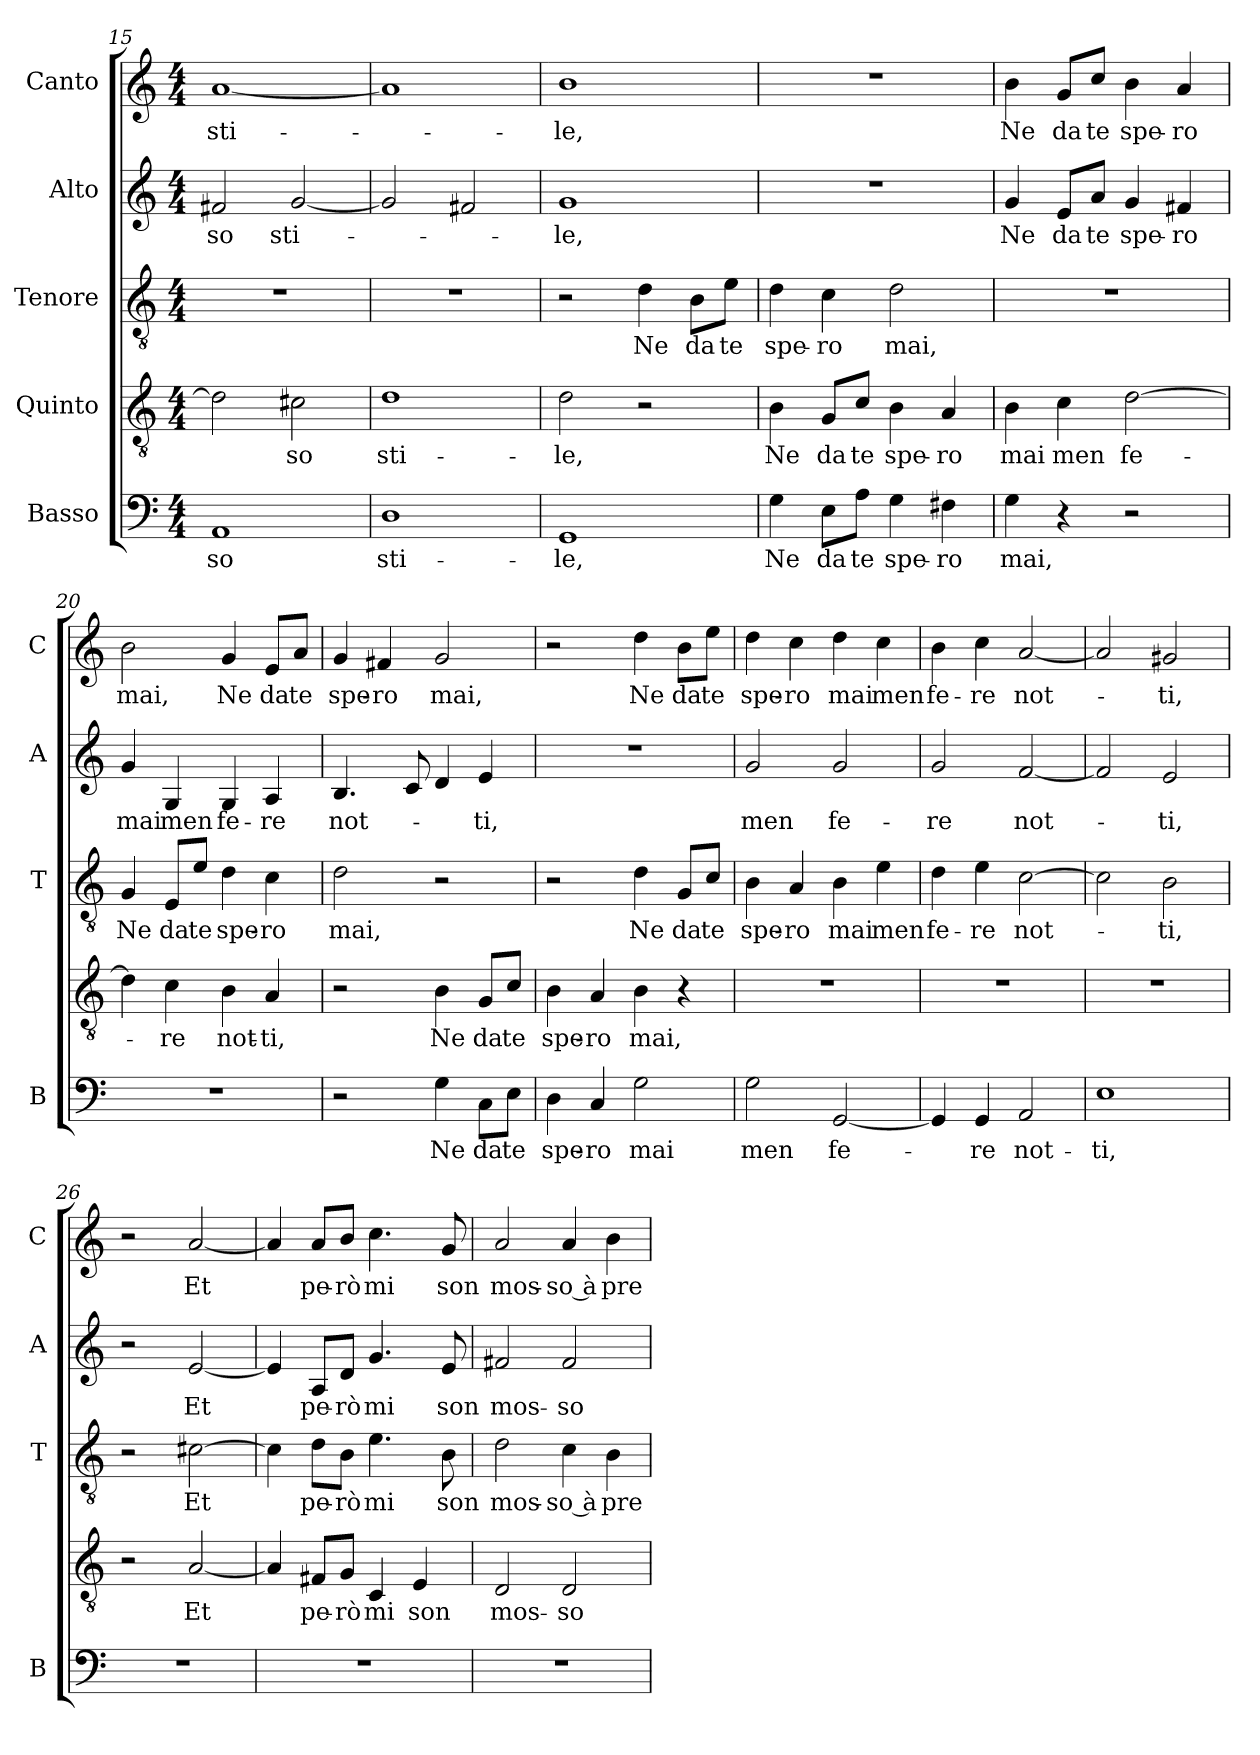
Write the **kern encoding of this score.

**kern	**text	**kern	**text	**kern	**text	**kern	**text	**kern	**text
*part5	*part5	*part4	*part4	*part3	*part3	*part2	*part2	*part1	*part1
*staff5	*staff5	*staff4	*staff4	*staff3	*staff3	*staff2	*staff2	*staff1	*staff1
*I"Basso	*	*I"Quinto	*	*I"Tenore	*	*I"Alto	*	*I"Canto	*
*I'B	*	*	*	*I'T	*	*I'A	*	*I'C	*
*clefF4	*	*clefGv2	*	*clefGv2	*	*clefG2	*	*clefG2	*
*k[]	*	*k[]	*	*k[]	*	*k[]	*	*k[]	*
*C:	*	*C:	*	*C:	*	*C:	*	*C:	*
*M4/4	*	*M4/4	*	*M4/4	*	*M4/4	*	*M4/4	*
=15	=15	=15	=15	=15	=15	=15	=15	=15	=15
!	!LO:LY:b	!	!	!	!	!	!LO:LY:b	!	!LO:LY:b
1AA	-so	2d\]	.	1r	.	2f#X/	-so	[1a	sti-
!	!	!	!LO:LY:b	!	!	!	!LO:LY:b	!	!
.	.	2c#X\	-so	.	.	[2g/	sti-	.	.
=16	=16	=16	=16	=16	=16	=16	=16	=16	=16
!	!LO:LY:b	!	!LO:LY:b	!	!	!	!	!	!
1D	sti-	1d	sti-	1r	.	2g/]	.	1a]	.
.	.	.	.	.	.	2f#X/	.	.	.
=17	=17	=17	=17	=17	=17	=17	=17	=17	=17
!	!LO:LY:b	!	!LO:LY:b	!	!	!	!LO:LY:b	!	!LO:LY:b
1GG	-le,	2d\	-le,	2r	.	1g	-le,	1b	-le,
!	!	!	!	!	!LO:LY:b	!	!	!	!
.	.	2r	.	4d\	Ne	.	.	.	.
!	!	!	!	!	!LO:LY:b	!	!	!	!
.	.	.	.	8B\L	da	.	.	.	.
!	!	!	!	!	!LO:LY:b	!	!	!	!
.	.	.	.	8e\J	te	.	.	.	.
!!LO:LB:g=z
=18	=18	=18	=18	=18	=18	=18	=18	=18	=18
!	!LO:LY:b	!	!LO:LY:b	!	!LO:LY:b	!	!	!	!
4G\	Ne	4B\	Ne	4d\	spe-	1r	.	1r	.
!	!LO:LY:b	!	!LO:LY:b	!	!LO:LY:b	!	!	!	!
8E\L	da	8G/L	da	4c\	-ro	.	.	.	.
!	!LO:LY:b	!	!LO:LY:b	!	!	!	!	!	!
8A\J	te	8c/J	te	.	.	.	.	.	.
!	!LO:LY:b	!	!LO:LY:b	!	!LO:LY:b	!	!	!	!
4G\	spe-	4B\	spe-	2d\	mai,	.	.	.	.
!	!LO:LY:b	!	!LO:LY:b	!	!	!	!	!	!
4F#X\	-ro	4A/	-ro	.	.	.	.	.	.
=19	=19	=19	=19	=19	=19	=19	=19	=19	=19
!	!LO:LY:b	!	!LO:LY:b	!	!	!	!LO:LY:b	!	!LO:LY:b
4G\	mai,	4B\	mai	1r	.	4g/	Ne	4b\	Ne
!	!	!	!LO:LY:b	!	!	!	!LO:LY:b	!	!LO:LY:b
4r	.	4c\	men	.	.	8e/L	da	8g/L	da
!	!	!	!	!	!	!	!LO:LY:b	!	!LO:LY:b
.	.	.	.	.	.	8a/J	te	8cc/J	te
!	!	!	!LO:LY:b	!	!	!	!LO:LY:b	!	!LO:LY:b
2r	.	[2d\	fe-	.	.	4g/	spe-	4b\	spe-
!	!	!	!	!	!	!	!LO:LY:b	!	!LO:LY:b
.	.	.	.	.	.	4f#X/	-ro	4a/	-ro
=20	=20	=20	=20	=20	=20	=20	=20	=20	=20
!	!	!	!	!	!LO:LY:b	!	!LO:LY:b	!	!LO:LY:b
1r	.	4d\]	.	4G/	Ne	4g/	mai	2b\	mai,
!	!	!	!LO:LY:b	!	!LO:LY:b	!	!LO:LY:b	!	!
.	.	4c\	-re	8E/L	da	4G/	men	.	.
!	!	!	!	!	!LO:LY:b	!	!	!	!
.	.	.	.	8e/J	te	.	.	.	.
!	!	!	!LO:LY:b	!	!LO:LY:b	!	!LO:LY:b	!	!LO:LY:b
.	.	4B\	not-	4d\	spe-	4G/	fe-	4g/	Ne
!	!	!	!LO:LY:b	!	!LO:LY:b	!	!LO:LY:b	!	!LO:LY:b
.	.	4A/	-ti,	4c\	-ro	4A/	-re	8e/L	da
!	!	!	!	!	!	!	!	!	!LO:LY:b
.	.	.	.	.	.	.	.	8a/J	te
=21	=21	=21	=21	=21	=21	=21	=21	=21	=21
!	!	!	!	!	!LO:LY:b	!	!LO:LY:b	!	!LO:LY:b
2r	.	2r	.	2d\	mai,	4.B/	not-	4g/	spe-
!	!	!	!	!	!	!	!	!	!LO:LY:b
.	.	.	.	.	.	.	.	4f#X/	-ro
.	.	.	.	.	.	8c/	.	.	.
!	!LO:LY:b	!	!LO:LY:b	!	!	!	!	!	!LO:LY:b
4G\	Ne	4B\	Ne	2r	.	4d/	.	2g/	mai,
!	!LO:LY:b	!	!LO:LY:b	!	!	!	!LO:LY:b	!	!
8C\L	da	8G/L	da	.	.	4e/	-ti,	.	.
!	!LO:LY:b	!	!LO:LY:b	!	!	!	!	!	!
8E\J	te	8c/J	te	.	.	.	.	.	.
=22	=22	=22	=22	=22	=22	=22	=22	=22	=22
!	!LO:LY:b	!	!LO:LY:b	!	!	!	!	!	!
4D\	spe-	4B\	spe-	2r	.	1r	.	2r	.
!	!LO:LY:b	!	!LO:LY:b	!	!	!	!	!	!
4C/	-ro	4A/	-ro	.	.	.	.	.	.
!	!LO:LY:b	!	!LO:LY:b	!	!LO:LY:b	!	!	!	!LO:LY:b
2G\	mai	4B\	mai,	4d\	Ne	.	.	4dd\	Ne
!	!	!	!	!	!LO:LY:b	!	!	!	!LO:LY:b
.	.	4r	.	8G/L	da	.	.	8b\L	da
!	!	!	!	!	!LO:LY:b	!	!	!	!LO:LY:b
.	.	.	.	8c/J	te	.	.	8ee\J	te
=23	=23	=23	=23	=23	=23	=23	=23	=23	=23
!	!LO:LY:b	!	!	!	!LO:LY:b	!	!LO:LY:b	!	!LO:LY:b
2G\	men	1r	.	4B\	spe-	2g/	men	4dd\	spe-
!	!	!	!	!	!LO:LY:b	!	!	!	!LO:LY:b
.	.	.	.	4A/	-ro	.	.	4cc\	-ro
!	!LO:LY:b	!	!	!	!LO:LY:b	!	!LO:LY:b	!	!LO:LY:b
[2GG/	fe-	.	.	4B\	mai	2g/	fe-	4dd\	mai
!	!	!	!	!	!LO:LY:b	!	!	!	!LO:LY:b
.	.	.	.	4e\	men	.	.	4cc\	men
=24	=24	=24	=24	=24	=24	=24	=24	=24	=24
!	!	!	!	!	!LO:LY:b	!	!LO:LY:b	!	!LO:LY:b
4GG/]	.	1r	.	4d\	fe-	2g/	-re	4b\	fe-
!	!LO:LY:b	!	!	!	!LO:LY:b	!	!	!	!LO:LY:b
4GG/	-re	.	.	4e\	-re	.	.	4cc\	-re
!	!LO:LY:b	!	!	!	!LO:LY:b	!	!LO:LY:b	!	!LO:LY:b
2AA/	not-	.	.	[2c\	not-	[2f/	not-	[2a/	not-
!!LO:PB:g=z
=25	=25	=25	=25	=25	=25	=25	=25	=25	=25
!	!LO:LY:b	!	!	!	!	!	!	!	!
1E	-ti,	1r	.	2c\]	.	2f/]	.	2a/]	.
!	!	!	!	!	!LO:LY:b	!	!LO:LY:b	!	!LO:LY:b
.	.	.	.	2B\	-ti,	2e/	-ti,	2g#X/	-ti,
=26	=26	=26	=26	=26	=26	=26	=26	=26	=26
1r	.	2r	.	2r	.	2r	.	2r	.
!	!	!	!LO:LY:b	!	!LO:LY:b	!	!LO:LY:b	!	!LO:LY:b
.	.	[2A/	Et	[2c#X\	Et	[2e/	Et	[2a/	Et
=27	=27	=27	=27	=27	=27	=27	=27	=27	=27
1r	.	4A/]	.	4c#\]	.	4e/]	.	4a/]	.
!	!	!	!LO:LY:b	!	!LO:LY:b	!	!LO:LY:b	!	!LO:LY:b
.	.	8F#X/L	pe-	8d\L	pe-	8A/L	pe-	8a/L	pe-
!	!	!	!LO:LY:b	!	!LO:LY:b	!	!LO:LY:b	!	!LO:LY:b
.	.	8G/J	-rò	8B\J	-rò	8d/J	-rò	8b/J	-rò
!	!	!	!LO:LY:b	!	!LO:LY:b	!	!LO:LY:b	!	!LO:LY:b
.	.	4C/	mi	4.e\	mi	4.g/	mi	4.cc\	mi
!	!	!	!LO:LY:b	!	!	!	!	!	!
.	.	4E/	son	.	.	.	.	.	.
!	!	!	!	!	!LO:LY:b	!	!LO:LY:b	!	!LO:LY:b
.	.	.	.	8B\	son	8e/	son	8g/	son
=28	=28	=28	=28	=28	=28	=28	=28	=28	=28
!	!	!	!LO:LY:b	!	!LO:LY:b	!	!LO:LY:b	!	!LO:LY:b
1r	.	2D/	mos-	2d\	mos-	2f#X/	mos-	2a/	mos-
!	!	!	!LO:LY:b	!	!LO:LY:b	!	!LO:LY:b	!	!LO:LY:b
.	.	2D/	-so	4c\	-so à	2f#/	-so	4a/	-so à
!	!	!	!	!	!LO:LY:b	!	!	!	!LO:LY:b
.	.	.	.	4B\	pre-	.	.	4b\	pre-
=	=	=	=	=	=	=	=	=	=
*-	*-	*-	*-	*-	*-	*-	*-	*-	*-
